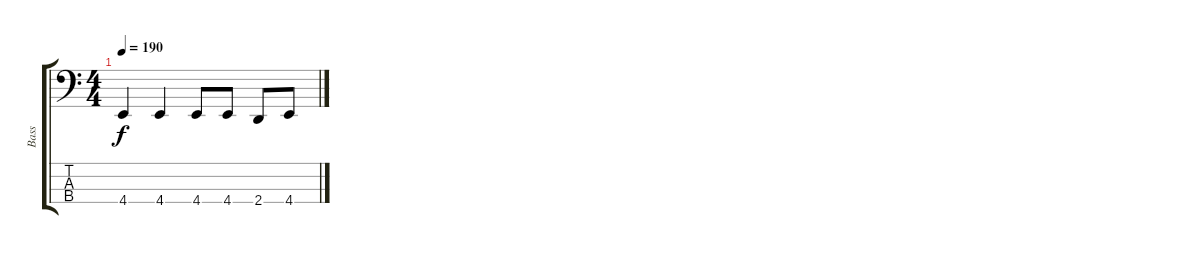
\track ("Bass" "Bass") {instrument electricbassfinger}
\staff {score tabs}
\tuning (F2 C2 G1 C1) {hide}
\ts (4 4)
\tempo 190
\clef f4
\ks c
4.4.4{dy f} 4.4.4 4.4.8 4.4.8 2.4.8 4.4.8
